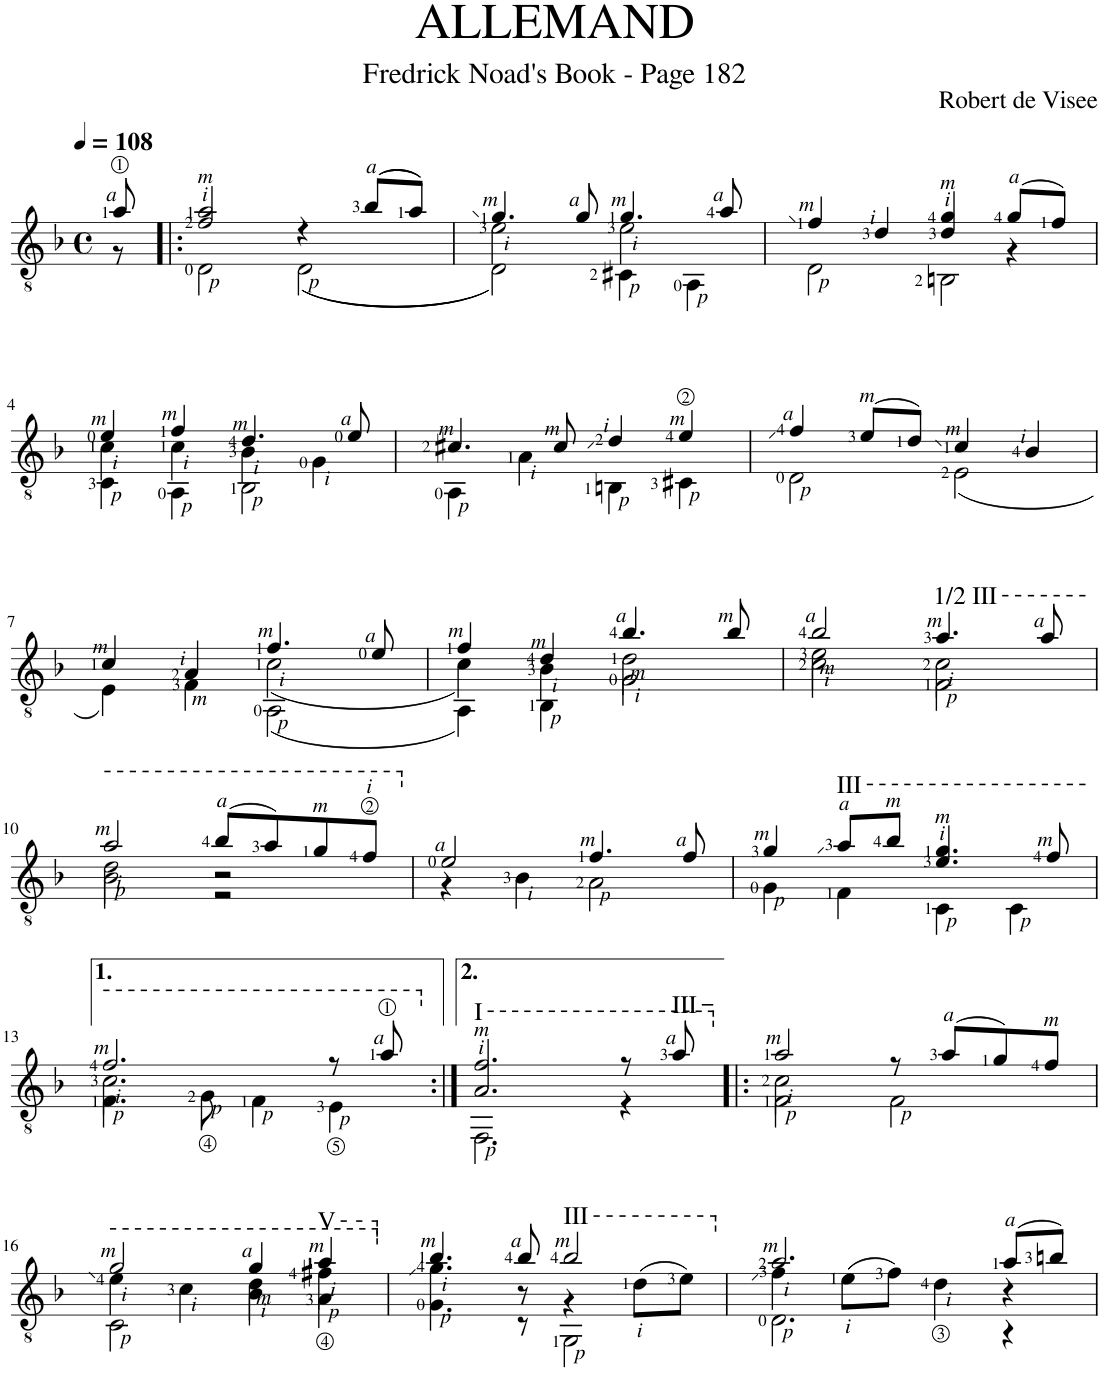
**kern
*part1
*staff1
*I"Classical Guitar
*I'Guit.
*clefGv2
*k[b-]
*M4/4
*met(c)
*MM108
=
*^
8a/	8r
=1!|:	=1!|:
2f/ 2a/	2D\
4r	((2D\
((8b-/L	.
8a/J))	.
=2	=2
*	*^
4.g/	2e\	2D\))
8g/	.	.
4.g/	2e\	4C#X\
.	.	4AA\
8a/	.	.
=3	=3	=3
4f/	2.ryy	2D\
4d/	.	.
4d/ 4g/	.	2BBn\
(8g/L	4r	.
8f/J)	.	.
!!LO:LB:g=z	!!	!!
=4	=4	=4
4e/	4c\	4C\
4f/	4c\	4AA\
4.d/	4B-\	2BB-\
.	4G\	.
8e/	.	.
*	*v	*v
=5	=5
4.c#X/	4AA\
.	4A\
8c#/	.
4d/	4BBn\
4e/	4C#X\
=6	=6
4f/	2D\
(8e/L	.
8d/J)	.
4c/	(2E\
4B-/	.
!!LO:LB:g=z	!!
=7	=7
*	*^
4c/	2ryy	4E\)
4A/	.	4F\
4.f/	(2c\	(2AA\
8e/	.	.
=8	=8	=8
4f/	4c\)	4AA\)
4d/	4B-\	4BB-\
4.b-/	2d\	2G\
8b-/	.	.
=9	=9	=9
2b-/	2e\	2c\
!LO:TX:a:t=1/2 III	!	!
4.a/	2c\	2F\
8a/	.	.
!!LO:LB:g=z	!!	!!
=10	=10	=10
2a/	2d\	2B-\
(8b-/L	2r	2r
8a/)	.	.
8g/	.	.
8f/J	.	.
*	*v	*v
=11	=11
2e/	4r
.	4B-\
4.f/	2A\
8f/	.
=12	=12
4g/	4G\
!LO:TX:a:t=III	!
8a/L	4F\
8b-/J	.
4.e/ 4.g/	4C\
.	4C\
8f/	.
!!LO:LB:g=z	!!
=13	=13
*	*^
2.f/	2.c\	4.F\
.	.	8G\
.	.	4F\
8r	4ryy	4E\
8a/	.	.
*	*v	*v
=14:|!	=14:|!
!LO:TX:a:t=I	!
2.A/ 2.f/	2.FF\
8r	4r
!LO:TX:a:t=III	!
8a/	.
=15!|:	=15!|:
*	*^
2a/	2c\	2F\
8r	2ryy	2F\
(8a/L	.	.
8g/)	.	.
8f/J	.	.
!!LO:LB:g=z	!!	!!
=16	=16	=16
2g/	4e\	2C\
.	4c\	.
4g/	4d\	4B-\
!LO:TX:a:t=V	!	!
4a/	4f#X\	4A\
=17	=17	=17
4.b-/	4.g\	4.G\
8b-/	8r	8r
!LO:TX:a:t=III	!	!
2b-/	4r	2GG\
.	(>8d\L	.
.	8e\J)	.
=18	=18	=18
2.a/	4f\	2.D\
.	(>8e\L	.
.	8f\J)	.
.	4d\	.
(8a/L	4r	4r
8bn/J)	.	.
*v	*v	*v
=
*-
